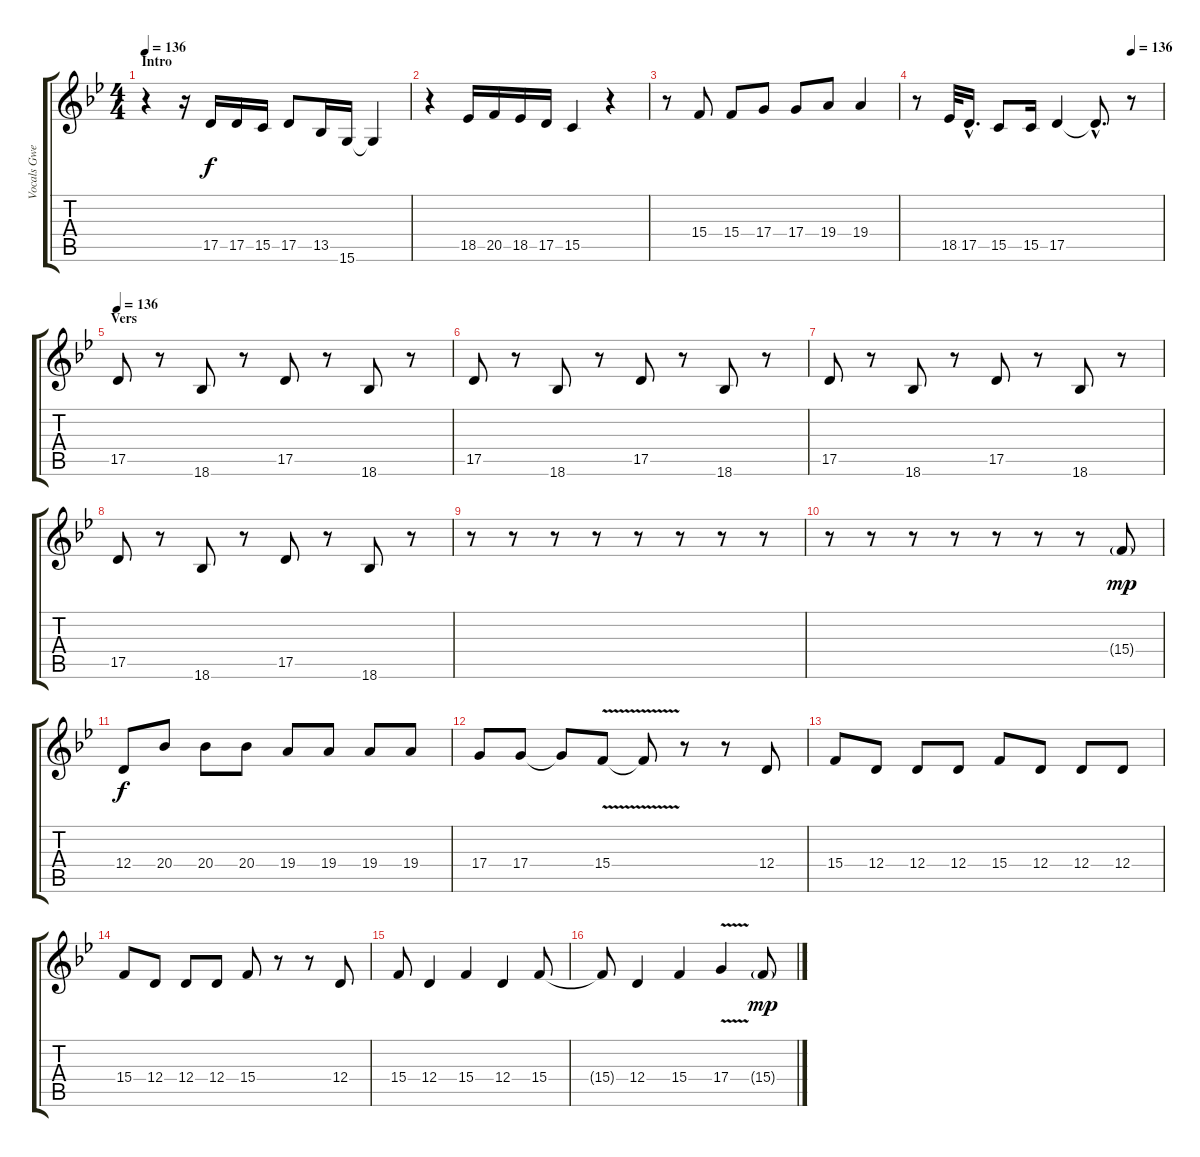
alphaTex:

\track ("Vocals Gwen Stefani " "Vocals Gwe") {instrument lead6voice}
\staff {score tabs}
\tuning (E4 B3 G3 D3 A2 E2) {hide}
\ts (4 4)
\section ("" "Intro")
\tempo 136
\tempo 64
\tempo 136
\clef g2
\ks gminor
r.4{dy f volume 12 instrument lead6voice} r.16 17.5.16 17.5.16 15.5.16 17.5.8 13.5.16 15.6.16 15.6{t}.4 |
r.4 18.5.16 20.5.16 18.5.16 17.5.16 15.5.4 r.4 |
r.8 15.4.8 15.4.8 17.4.8 17.4.8 19.4.8 19.4.4 |
\tempo (136 0.875)
r.8 18.5.32 17.5{hac}.16{d} 15.5.8 15.5.16 17.5.4 17.5{hac t}.8{d} r.8 |
\section ("" "Vers")
\tempo 136
17.5.8{volume 15} r.8 18.6.8 r.8 17.5.8 r.8 18.6.8 r.8 |
17.5.8 r.8 18.6.8 r.8 17.5.8 r.8 18.6.8 r.8 |
17.5.8 r.8 18.6.8 r.8 17.5.8 r.8 18.6.8 r.8 |
17.5.8 r.8 18.6.8 r.8 17.5.8 r.8 18.6.8 r.8 |
r.8 r.8 r.8 r.8 r.8 r.8 r.8 r.8 |
r.8 r.8 r.8 r.8 r.8 r.8 r.8 15.4{g}.8{dy mp} |
12.4.8{dy f volume 15} 20.4.8 20.4.8 20.4.8 19.4.8 19.4.8 19.4.8 19.4.8 |
17.4.8 17.4.8 17.4{t}.8 15.4{v}.8 15.4{t}.8 r.8 r.8 12.4.8 |
15.4.8 12.4.8 12.4.8 12.4.8 15.4.8 12.4.8 12.4.8 12.4.8 |
15.4.8 12.4.8 12.4.8 12.4.8 15.4.8 r.8 r.8 12.4.8 |
15.4.8 12.4.4 15.4.4 12.4.4 15.4.8 |
15.4{t}.8 12.4.4 15.4.4 17.4{v}.4 15.4{g}.8{dy mp}
